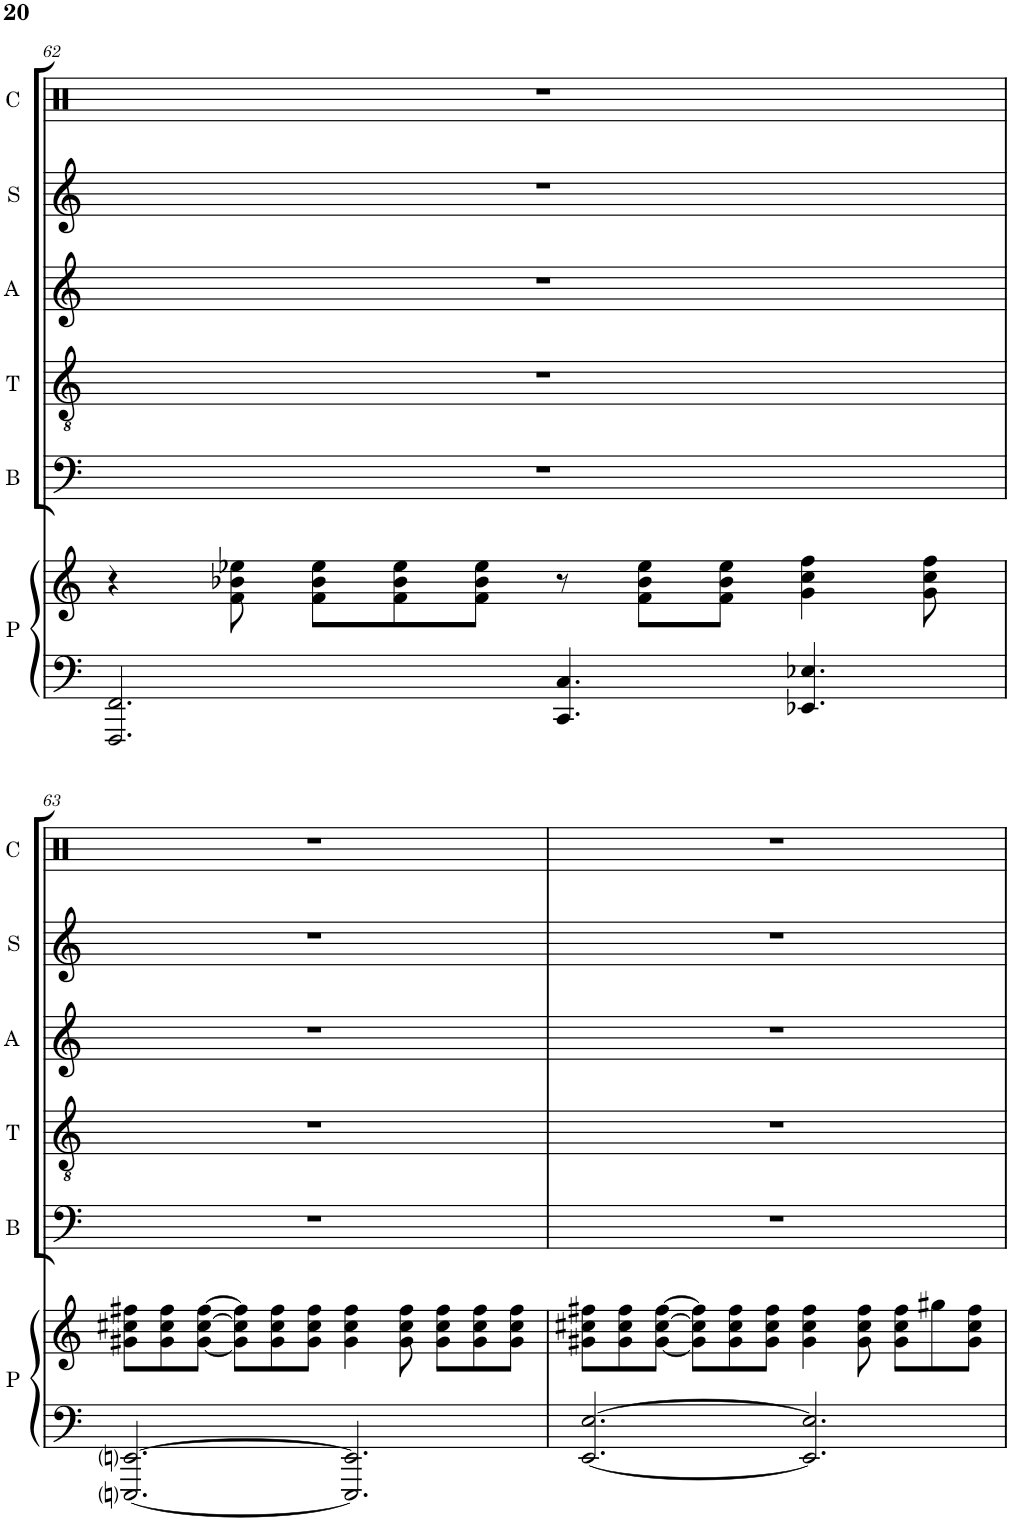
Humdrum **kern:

**kern	**kern	**kern	**kern	**kern	**kern	**kern
*part6	*part6	*part5	*part4	*part3	*part2	*part1
*staff7	*staff6	*staff5	*staff4	*staff3	*staff2	*staff1
*I"Piano	*	*I"Bass	*I"Tenor	*I"Alto	*I"Soprano	*I"Claps
*I'P	*	*I'B	*I'T	*I'A	*I'S	*I'C
!!LO:PB:g=z
*clefF4	*clefG2	*clefF4	*clefGv2	*clefG2	*clefG2	*clefX
*	*	*	*	*	*	*Trd14c24
*k[]	*k[]	*k[]	*k[]	*k[]	*k[]	*k[]
*M12/8	*M12/8	*M12/8	*M12/8	*M12/8	*M12/8	*M12/8
=62	=62	=62	=62	=62	=62	=62
2.FFF/ 2.FF/	4r	1.r	1.r	1.r	1.r	1.r
.	8f\ 8b-X\ 8ee-X\	.	.	.	.	.
.	8f\ 8b-\ 8ee-\L	.	.	.	.	.
.	8f\ 8b-\ 8ee-\	.	.	.	.	.
.	8f\ 8b-\ 8ee-\J	.	.	.	.	.
4.CC/ 4.C/	8r	.	.	.	.	.
.	8f\ 8b-\ 8ee-\L	.	.	.	.	.
.	8f\ 8b-\ 8ee-\J	.	.	.	.	.
4.EE-X/ 4.E-X/	4g\ 4cc\ 4ff\	.	.	.	.	.
.	8g\ 8cc\ 8ff\	.	.	.	.	.
!!LO:LB:g=z
=63	=63	=63	=63	=63	=63	=63
*	*	*	*	*	*	*clefX
[2.EEEni/ [2.EEni/	8g#X\ 8cc#X\ 8ff#X\L	1.r	1.r	1.r	1.r	1.r
.	8g#\ 8cc#\ 8ff#\	.	.	.	.	.
.	[8g#\ [8cc#\ [8ff#\J	.	.	.	.	.
.	8g#\] 8cc#\] 8ff#\]L	.	.	.	.	.
.	8g#\ 8cc#\ 8ff#\	.	.	.	.	.
.	8g#\ 8cc#\ 8ff#\J	.	.	.	.	.
2.EEE/] 2.EE/]	4g#\ 4cc#\ 4ff#\	.	.	.	.	.
.	8g#\ 8cc#\ 8ff#\	.	.	.	.	.
.	8g#\ 8cc#\ 8ff#\L	.	.	.	.	.
.	8g#\ 8cc#\ 8ff#\	.	.	.	.	.
.	8g#\ 8cc#\ 8ff#\J	.	.	.	.	.
=64	=64	=64	=64	=64	=64	=64
[2.EE/ [2.E/	8g#X\ 8cc#X\ 8ff#X\L	1.r	1.r	1.r	1.r	1.r
.	8g#\ 8cc#\ 8ff#\	.	.	.	.	.
.	[8g#\ [8cc#\ [8ff#\J	.	.	.	.	.
.	8g#\] 8cc#\] 8ff#\]L	.	.	.	.	.
.	8g#\ 8cc#\ 8ff#\	.	.	.	.	.
.	8g#\ 8cc#\ 8ff#\J	.	.	.	.	.
2.EE/] 2.E/]	4g#\ 4cc#\ 4ff#\	.	.	.	.	.
.	8g#\ 8cc#\ 8ff#\	.	.	.	.	.
.	8g#\ 8cc#\ 8ff#\L	.	.	.	.	.
.	8gg#X\	.	.	.	.	.
.	8g#\ 8cc#\ 8ff#\J	.	.	.	.	.
=	=	=	=	=	=	=
*-	*-	*-	*-	*-	*-	*-
